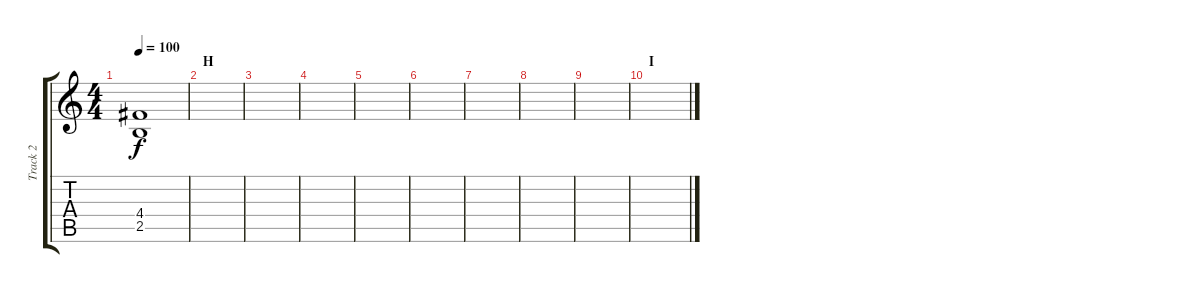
\track ("Track 2" "Track 2") {instrument distortionguitar}
\staff {score tabs}
\tuning (E4 B3 G3 D3 A2 E2) {hide}
\ts (4 4)
\tempo 100
\clef g2
\ks c
(4.4{t} 2.5{t}).1{dy f} |
\section ("" "H")
|
|
|
|
|
|
|
|
\section ("" "I")
